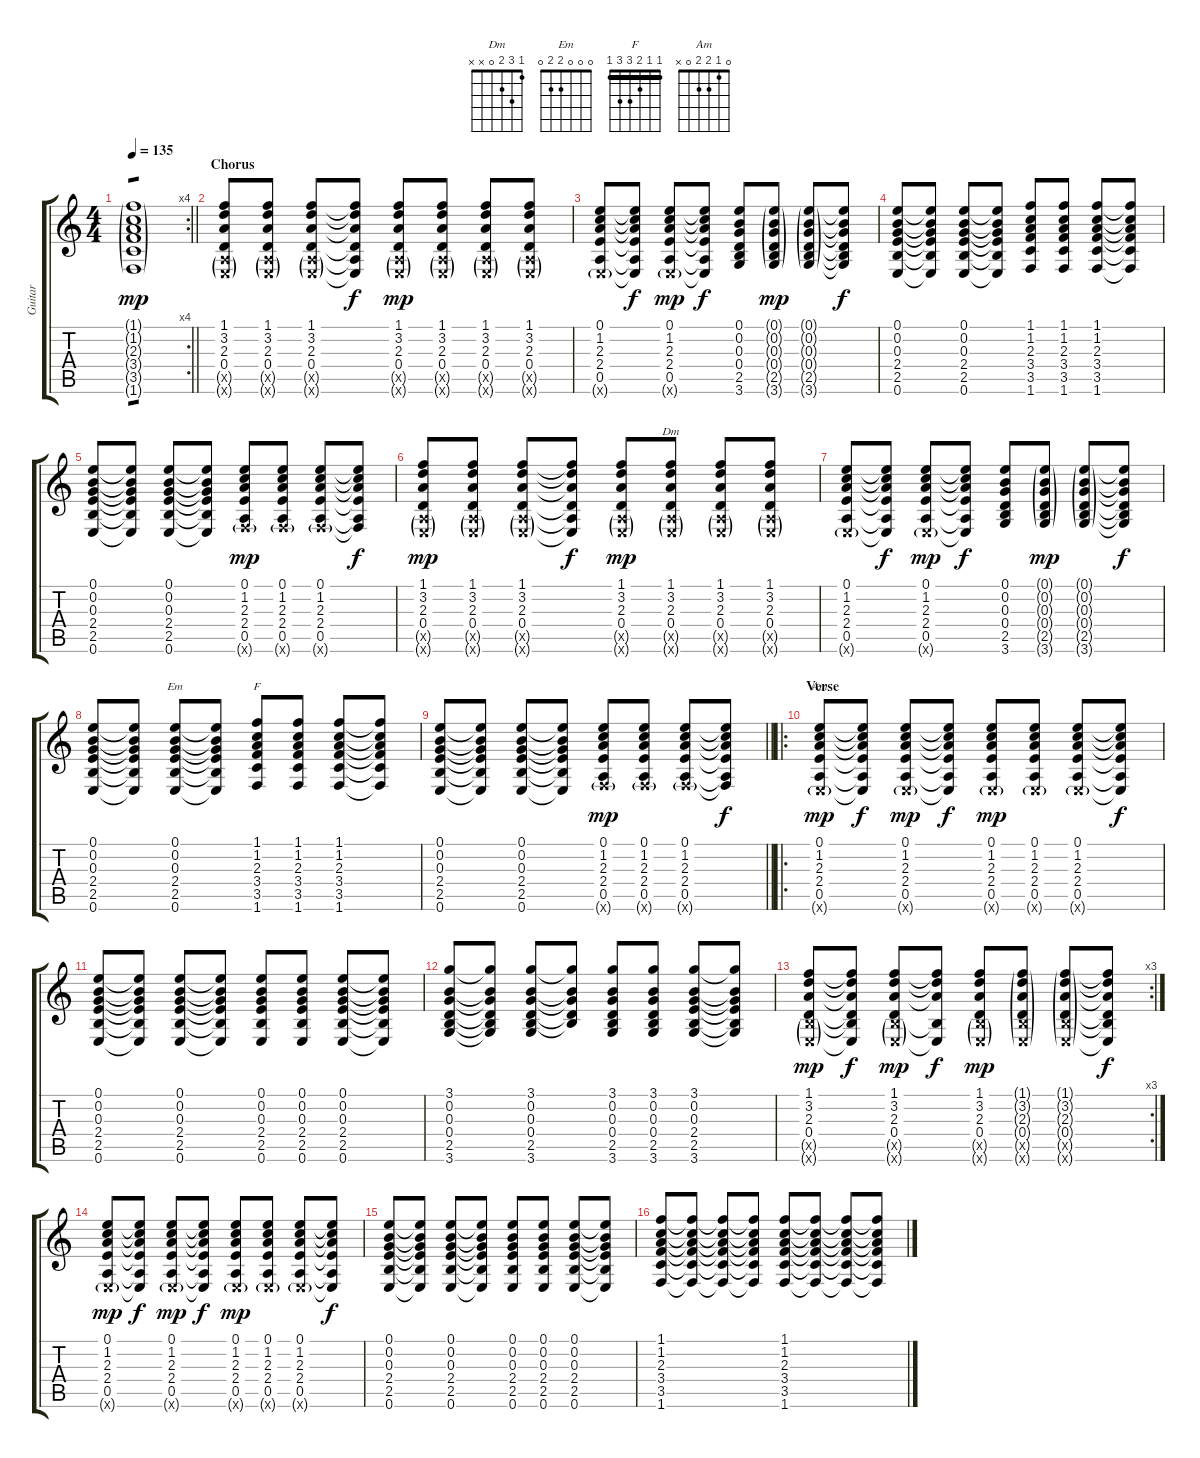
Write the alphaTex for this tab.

\track ("Guitar" "Guitar") {instrument electricguitarclean}
\staff {score tabs}
\tuning (E4 B3 G3 D3 A2 E2) {hide}
\chord ("Dm" 1 3 2 0 x x)
\chord ("Em" 0 0 0 2 2 0)
\chord ("F" 1 1 2 3 3 1) {barre 1}
\chord ("Am" 0 1 2 2 0 x)
\rc 4
\ts (4 4)
\tempo 135
\clef g2
\barLineRight lightlight
\ks c
(1.1{g} 1.2{g} 2.3{g} 3.4{g} 3.5{g} 1.6{g}).1{tp 1 dy mp} |
\section ("" "Chorus")
(1.1 3.2 2.3 0.4 0.5{g x} 0.6{g x}).8 (1.1 3.2 2.3 0.4 0.5{g x} 0.6{g x}).8 (1.1 3.2 2.3 0.4 0.5{g x} 0.6{g x}).8 (1.1{t} 3.2{t} 2.3{t} 0.4{t} 0.5{t} 0.6{t}).8{dy f} (1.1 3.2 2.3 0.4 0.5{g x} 0.6{g x}).8{dy mp} (1.1 3.2 2.3 0.4 0.5{g x} 0.6{g x}).8 (1.1 3.2 2.3 0.4 0.5{g x} 0.6{g x}).8 (1.1 3.2 2.3 0.4 0.5{g x} 0.6{g x}).8 |
(0.1 1.2 2.3 2.4 0.5 0.6{g x}).8 (0.1{t} 1.2{t} 2.3{t} 2.4{t} 0.5{t} 0.6{t}).8{dy f} (0.1 1.2 2.3 2.4 0.5 0.6{g x}).8{dy mp} (0.1{t} 1.2{t} 2.3{t} 2.4{t} 0.5{t} 0.6{t}).8{dy f} (0.1 0.2 0.3 0.4 2.5 3.6).8 (0.1{g} 0.2{g} 0.3{g} 0.4{g} 2.5{g} 3.6{g}).8{dy mp} (0.1{g} 0.2{g} 0.3{g} 0.4{g} 2.5{g} 3.6{g}).8 (0.1{t} 0.2{t} 0.3{t} 0.4{t} 2.5{t} 3.6{t}).8{dy f} |
(0.1 0.2 0.3 2.4 2.5 0.6).8 (0.1{t} 0.2{t} 0.3{t} 2.4{t} 2.5{t} 0.6{t}).8 (0.1 0.2 0.3 2.4 2.5 0.6).8 (0.1{t} 0.2{t} 0.3{t} 2.4{t} 2.5{t} 0.6{t}).8 (1.1 1.2 2.3 3.4 3.5 1.6).8 (1.1 1.2 2.3 3.4 3.5 1.6).8 (1.1 1.2 2.3 3.4 3.5 1.6).8 (1.1{t} 1.2{t} 2.3{t} 3.4{t} 3.5{t} 1.6{t}).8 |
(0.1 0.2 0.3 2.4 2.5 0.6).8 (0.1{t} 0.2{t} 0.3{t} 2.4{t} 2.5{t} 0.6{t}).8 (0.1 0.2 0.3 2.4 2.5 0.6).8 (0.1{t} 0.2{t} 0.3{t} 2.4{t} 2.5{t} 0.6{t}).8 (0.1 1.2 2.3 2.4 0.5 1.6{g x}).8{dy mp} (0.1 1.2 2.3 2.4 0.5 1.6{g x}).8 (0.1 1.2 2.3 2.4 0.5 1.6{g x}).8 (0.1{t} 1.2{t} 2.3{t} 2.4{t} 0.5{t} 1.6{t}).8{dy f} |
(1.1 3.2 2.3 0.4 0.5{g x} 0.6{g x}).8{dy mp} (1.1 3.2 2.3 0.4 0.5{g x} 0.6{g x}).8 (1.1 3.2 2.3 0.4 0.5{g x} 0.6{g x}).8 (1.1{t} 3.2{t} 2.3{t} 0.4{t} 0.5{t} 0.6{t}).8{dy f} (1.1 3.2 2.3 0.4 0.5{g x} 0.6{g x}).8{dy mp} (1.1 3.2 2.3 0.4 0.5{g x} 0.6{g x}).8{ch "Dm"} (1.1 3.2 2.3 0.4 0.5{g x} 0.6{g x}).8 (1.1 3.2 2.3 0.4 0.5{g x} 0.6{g x}).8 |
(0.1 1.2 2.3 2.4 0.5 0.6{g x}).8 (0.1{t} 1.2{t} 2.3{t} 2.4{t} 0.5{t} 0.6{t}).8{dy f} (0.1 1.2 2.3 2.4 0.5 0.6{g x}).8{dy mp} (0.1{t} 1.2{t} 2.3{t} 2.4{t} 0.5{t} 0.6{t}).8{dy f} (0.1 0.2 0.3 0.4 2.5 3.6).8 (0.1{g} 0.2{g} 0.3{g} 0.4{g} 2.5{g} 3.6{g}).8{dy mp} (0.1{g} 0.2{g} 0.3{g} 0.4{g} 2.5{g} 3.6{g}).8 (0.1{t} 0.2{t} 0.3{t} 0.4{t} 2.5{t} 3.6{t}).8{dy f} |
(0.1 0.2 0.3 2.4 2.5 0.6).8 (0.1{t} 0.2{t} 0.3{t} 2.4{t} 2.5{t} 0.6{t}).8 (0.1 0.2 0.3 2.4 2.5 0.6).8{ch "Em"} (0.1{t} 0.2{t} 0.3{t} 2.4{t} 2.5{t} 0.6{t}).8 (1.1 1.2 2.3 3.4 3.5 1.6).8{ch "F"} (1.1 1.2 2.3 3.4 3.5 1.6).8 (1.1 1.2 2.3 3.4 3.5 1.6).8 (1.1{t} 1.2{t} 2.3{t} 3.4{t} 3.5{t} 1.6{t}).8 |
\barLineRight lightlight
(0.1 0.2 0.3 2.4 2.5 0.6).8 (0.1{t} 0.2{t} 0.3{t} 2.4{t} 2.5{t} 0.6{t}).8 (0.1 0.2 0.3 2.4 2.5 0.6).8 (0.1{t} 0.2{t} 0.3{t} 2.4{t} 2.5{t} 0.6{t}).8 (0.1 1.2 2.3 2.4 0.5 1.6{g x}).8{dy mp} (0.1 1.2 2.3 2.4 0.5 1.6{g x}).8 (0.1 1.2 2.3 2.4 0.5 1.6{g x}).8 (0.1{t} 1.2{t} 2.3{t} 2.4{t} 0.5{t} 1.6{t}).8{dy f} |
\ro
\section ("" "Verse")
(0.1 1.2 2.3 2.4 0.5 0.6{g x}).8{ch "Am" dy mp} (0.1{t} 1.2{t} 2.3{t} 2.4{t} 0.5{t} 0.6{t}).8{dy f} (0.1 1.2 2.3 2.4 0.5 0.6{g x}).8{dy mp} (0.1{t} 1.2{t} 2.3{t} 2.4{t} 0.5{t} 0.6{t}).8{dy f} (0.1 1.2 2.3 2.4 0.5 0.6{g x}).8{dy mp} (0.1 1.2 2.3 2.4 0.5 0.6{g x}).8 (0.1 1.2 2.3 2.4 0.5 0.6{g x}).8 (0.1{t} 1.2{t} 2.3{t} 2.4{t} 0.5{t} 0.6{t}).8{dy f} |
(0.1 0.2 0.3 2.4 2.5 0.6).8 (0.1{t} 0.2{t} 0.3{t} 2.4{t} 2.5{t} 0.6{t}).8 (0.1 0.2 0.3 2.4 2.5 0.6).8 (0.1{t} 0.2{t} 0.3{t} 2.4{t} 2.5{t} 0.6{t}).8 (0.1 0.2 0.3 2.4 2.5 0.6).8 (0.1 0.2 0.3 2.4 2.5 0.6).8 (0.1 0.2 0.3 2.4 2.5 0.6).8 (0.1{t} 0.2{t} 0.3{t} 2.4{t} 2.5{t} 0.6{t}).8 |
(3.1 0.2 0.3 0.4 2.5 3.6).8 (3.1{t} 0.2{t} 0.3{t} 0.4{t} 2.5{t} 3.6{t}).8 (3.1 0.2 0.3 0.4 2.5 3.6).8 (3.1{t} 0.2{t} 0.3{t} 0.4{t} 2.5{t}).8 (3.1 0.2 0.3 0.4 2.5 3.6).8 (3.1 0.2 0.3 0.4 2.5 3.6).8 (3.1 0.2 0.3 2.4 2.5 3.6).8 (3.1{t} 0.2{t} 0.3{t} 2.4{t} 2.5{t} 3.6{t}).8 |
\rc 3
(1.1 3.2 2.3 0.4 2.5{g x} 0.6{g x}).8{dy mp} (1.1{t} 3.2{t} 2.3{t} 0.4{t} 2.5{t} 0.6{t}).8{dy f} (1.1 3.2 2.3 0.4 2.5{g x} 0.6{g x}).8{dy mp} (1.1{t} 3.2{t} 2.3{t} 2.5{t} 0.6{t}).8{dy f} (1.1 3.2 2.3 0.4 2.5{g x} 0.6{g x}).8{dy mp} (1.1{g} 3.2{g} 2.3{g} 0.4{g} 2.5{g x} 0.6{g x}).8 (1.1{g} 3.2{g} 2.3{g} 0.4{g} 2.5{g x} 0.6{g x}).8 (1.1{t} 3.2{t} 2.3{t} 0.4{t} 2.5{t} 0.6{t}).8{dy f} |
(0.1 1.2 2.3 2.4 0.5 0.6{g x}).8{dy mp} (0.1{t} 1.2{t} 2.3{t} 2.4{t} 0.5{t} 0.6{t}).8{dy f} (0.1 1.2 2.3 2.4 0.5 0.6{g x}).8{dy mp} (0.1{t} 1.2{t} 2.3{t} 2.4{t} 0.5{t} 0.6{t}).8{dy f} (0.1 1.2 2.3 2.4 0.5 0.6{g x}).8{dy mp} (0.1 1.2 2.3 2.4 0.5 0.6{g x}).8 (0.1 1.2 2.3 2.4 0.5 0.6{g x}).8 (0.1{t} 1.2{t} 2.3{t} 2.4{t} 0.5{t} 0.6{t}).8{dy f} |
(0.1 0.2 0.3 2.4 2.5 0.6).8 (0.1{t} 0.2{t} 0.3{t} 2.4{t} 2.5{t} 0.6{t}).8 (0.1 0.2 0.3 2.4 2.5 0.6).8 (0.1{t} 0.2{t} 0.3{t} 2.4{t} 2.5{t} 0.6{t}).8 (0.1 0.2 0.3 2.4 2.5 0.6).8 (0.1 0.2 0.3 2.4 2.5 0.6).8 (0.1 0.2 0.3 2.4 2.5 0.6).8 (0.1{t} 0.2{t} 0.3{t} 2.4{t} 2.5{t} 0.6{t}).8 |
(1.1 1.2 2.3 3.4 3.5 1.6).8 (1.1{t} 1.2{t} 2.3{t} 3.4{t} 3.5{t} 1.6{t}).8 (1.1{t} 1.2{t} 2.3{t} 3.4{t} 3.5{t} 1.6{t}).8 (1.1{t} 1.2{t} 2.3{t} 3.4{t} 3.5{t} 1.6{t}).8 (1.1 1.2 2.3 3.4 3.5 1.6).8 (1.1{t} 1.2{t} 2.3{t} 3.4{t} 3.5{t} 1.6{t}).8 (1.1{t} 1.2{t} 2.3{t} 3.4{t} 3.5{t} 1.6{t}).8 (1.1{t} 1.2{t} 2.3{t} 3.4{t} 3.5{t} 1.6{t}).8
